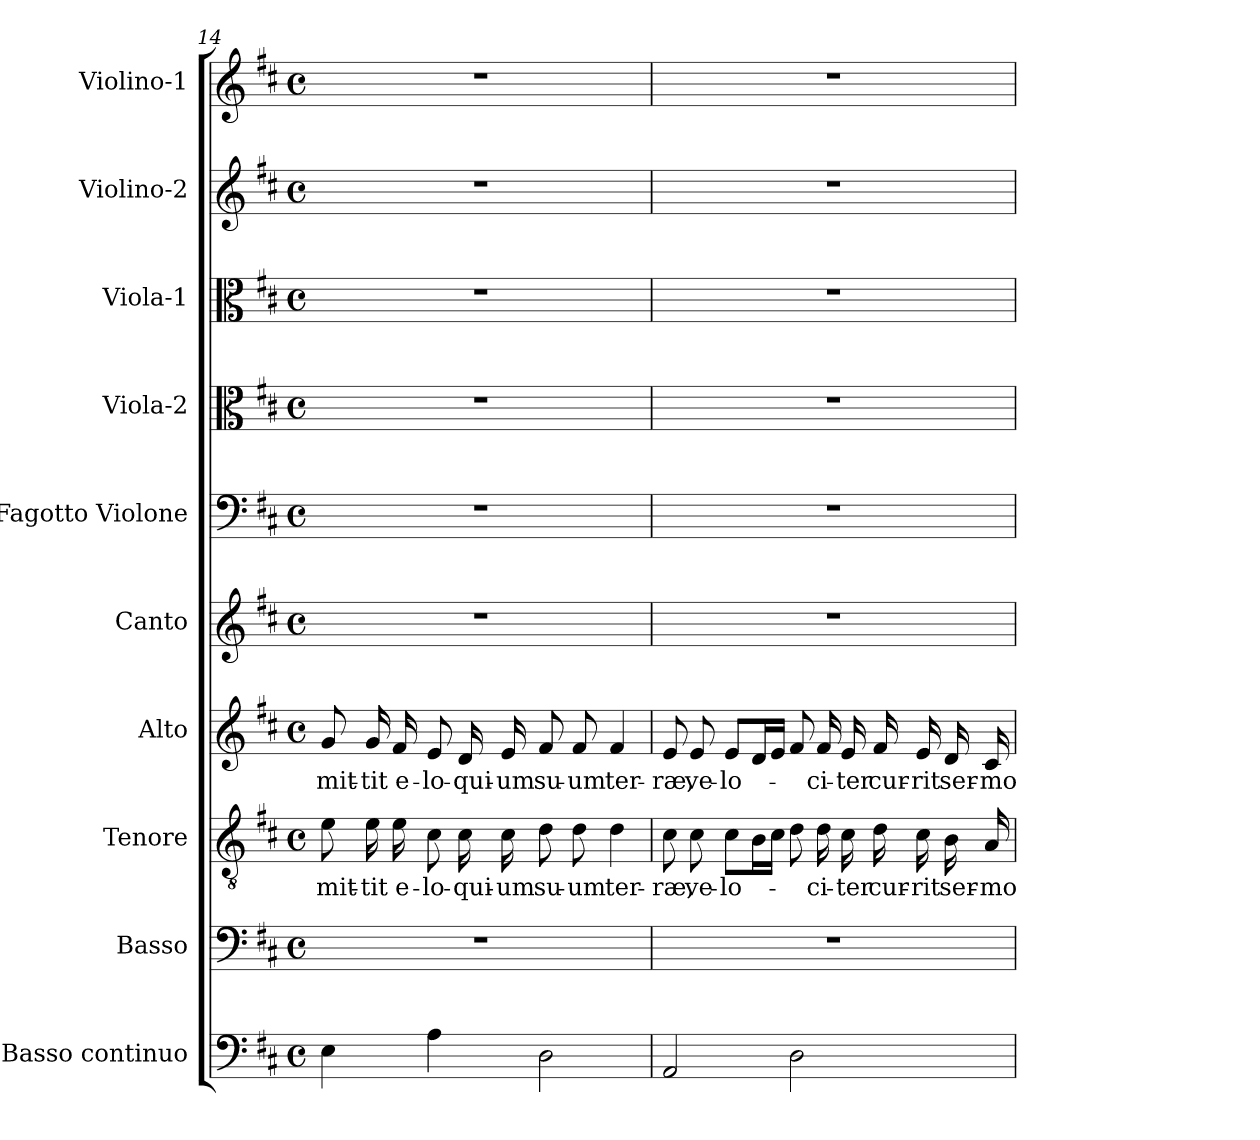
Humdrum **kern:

**kern	**kern	**kern	**text	**kern	**text	**kern	**kern	**kern	**kern	**kern	**kern
*part10	*part9	*part8	*part8	*part7	*part7	*part6	*part5	*part4	*part3	*part2	*part1
*staff10	*staff9	*staff8	*staff8	*staff7	*staff7	*staff6	*staff5	*staff4	*staff3	*staff2	*staff1
*I"Basso continuo	*I"Basso	*I"Tenore	*	*I"Alto	*	*I"Canto	*I"Fagotto Violone	*I"Viola-2	*I"Viola-1	*I"Violino-2	*I"Violino-1
*I'BC	*I'B	*I'T	*	*I'A	*	*I'C	*I'Fg	*I'Va2	*I'Va1	*I'Vi2	*I'Vi1
!!LO:PB:g=z
*clefF4	*clefF4	*clefGv2	*	*clefG2	*	*clefG2	*clefF4	*clefC3	*clefC3	*clefG2	*clefG2
*k[f#c#]	*k[f#c#]	*k[f#c#]	*	*k[f#c#]	*	*k[f#c#]	*k[f#c#]	*k[f#c#]	*k[f#c#]	*k[f#c#]	*k[f#c#]
*D:	*D:	*D:	*	*D:	*	*D:	*D:	*D:	*D:	*D:	*D:
*M4/4	*M4/4	*M4/4	*	*M4/4	*	*M4/4	*M4/4	*M4/4	*M4/4	*M4/4	*M4/4
*met(c)	*met(c)	*met(c)	*	*met(c)	*	*met(c)	*met(c)	*met(c)	*met(c)	*met(c)	*met(c)
=14	=14	=14	=14	=14	=14	=14	=14	=14	=14	=14	=14
!	!	!	!LO:LY:b	!	!	!	!	!	!	!	!
!	!	!	!	!	!LO:LY:b	!	!	!	!	!	!
4E\	1r	8e\	-mit-	8g/	-mit-	1r	1r	1r	1r	1r	1r
!	!	!	!LO:LY:b	!	!	!	!	!	!	!	!
!	!	!	!	!	!LO:LY:b	!	!	!	!	!	!
.	.	16e\	-tit	16g/	-tit	.	.	.	.	.	.
!	!	!	!LO:LY:b	!	!	!	!	!	!	!	!
!	!	!	!	!	!LO:LY:b	!	!	!	!	!	!
.	.	16e\	e-	16f#/	e-	.	.	.	.	.	.
!	!	!	!LO:LY:b	!	!	!	!	!	!	!	!
!	!	!	!	!	!LO:LY:b	!	!	!	!	!	!
4A\	.	8c#\	-lo-	8e/	-lo-	.	.	.	.	.	.
!	!	!	!LO:LY:b	!	!	!	!	!	!	!	!
!	!	!	!	!	!LO:LY:b	!	!	!	!	!	!
.	.	16c#\	-qui-	16d/	-qui-	.	.	.	.	.	.
!	!	!	!LO:LY:b	!	!	!	!	!	!	!	!
!	!	!	!	!	!LO:LY:b	!	!	!	!	!	!
.	.	16c#\	-um	16e/	-um	.	.	.	.	.	.
!	!	!	!LO:LY:b	!	!	!	!	!	!	!	!
!	!	!	!	!	!LO:LY:b	!	!	!	!	!	!
2D\	.	8d\	su-	8f#/	su-	.	.	.	.	.	.
!	!	!	!LO:LY:b	!	!	!	!	!	!	!	!
!	!	!	!	!	!LO:LY:b	!	!	!	!	!	!
.	.	8d\	-um	8f#/	-um	.	.	.	.	.	.
!	!	!	!LO:LY:b	!	!	!	!	!	!	!	!
!	!	!	!	!	!LO:LY:b	!	!	!	!	!	!
.	.	4d\	ter-	4f#/	ter-	.	.	.	.	.	.
=15	=15	=15	=15	=15	=15	=15	=15	=15	=15	=15	=15
!	!	!	!LO:LY:b	!	!	!	!	!	!	!	!
!	!	!	!	!	!LO:LY:b	!	!	!	!	!	!
2AA/	1r	8c#\	-ræ,	8e/	-ræ,	1r	1r	1r	1r	1r	1r
!	!	!	!LO:LY:b	!	!	!	!	!	!	!	!
!	!	!	!	!	!LO:LY:b	!	!	!	!	!	!
.	.	8c#\	ve-	8e/	ve-	.	.	.	.	.	.
!	!	!	!LO:LY:b	!	!	!	!	!	!	!	!
!	!	!	!	!	!LO:LY:b	!	!	!	!	!	!
.	.	8c#\L	-lo-	8e/L	-lo-	.	.	.	.	.	.
.	.	16B\L	.	16d/L	.	.	.	.	.	.	.
.	.	16c#\JJ	.	16e/JJ	.	.	.	.	.	.	.
2D\	.	8d\	.	8f#/	.	.	.	.	.	.	.
!	!	!	!LO:LY:b	!	!	!	!	!	!	!	!
!	!	!	!	!	!LO:LY:b	!	!	!	!	!	!
.	.	16d\	-ci-	16f#/	-ci-	.	.	.	.	.	.
!	!	!	!LO:LY:b	!	!	!	!	!	!	!	!
!	!	!	!	!	!LO:LY:b	!	!	!	!	!	!
.	.	16c#\	-ter	16e/	-ter	.	.	.	.	.	.
!	!	!	!LO:LY:b	!	!	!	!	!	!	!	!
!	!	!	!	!	!LO:LY:b	!	!	!	!	!	!
.	.	16d\	cur-	16f#/	cur-	.	.	.	.	.	.
!	!	!	!LO:LY:b	!	!	!	!	!	!	!	!
!	!	!	!	!	!LO:LY:b	!	!	!	!	!	!
.	.	16c#\	-rit	16e/	-rit	.	.	.	.	.	.
!	!	!	!LO:LY:b	!	!	!	!	!	!	!	!
!	!	!	!	!	!LO:LY:b	!	!	!	!	!	!
.	.	16B\	ser-	16d/	ser-	.	.	.	.	.	.
!	!	!	!LO:LY:b	!	!	!	!	!	!	!	!
!	!	!	!	!	!LO:LY:b	!	!	!	!	!	!
.	.	16A/	-mo	16c#/	-mo	.	.	.	.	.	.
=	=	=	=	=	=	=	=	=	=	=	=
*-	*-	*-	*-	*-	*-	*-	*-	*-	*-	*-	*-
